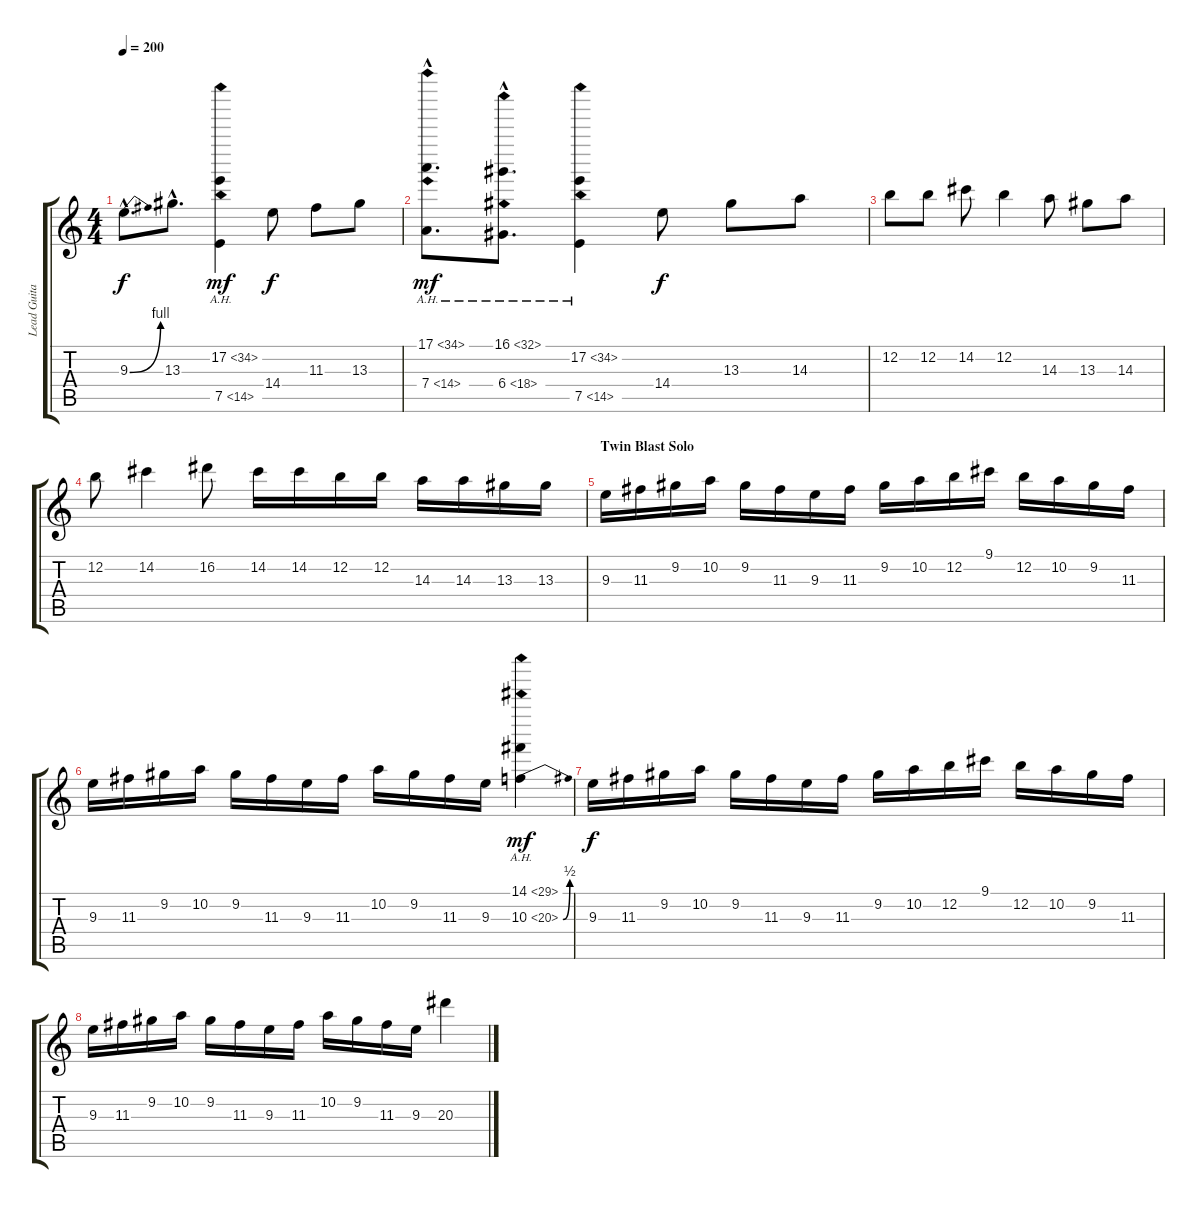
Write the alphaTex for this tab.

\track ("Lead Guitar (Totman)" "Lead Guita") {instrument distortionguitar}
\staff {score tabs}
\tuning (E4 B3 G3 D3 A2 E2) {hide}
\ts (4 4)
\tempo 200
\clef g2
\ks c
9.3{be (bend 0 0 60 4) hac}.8{d dy f} 13.3{hac}.8{d} (17.2{ah 17} 7.5{ah 7}).4{dy mf} 14.4.8{dy f} 11.3.8 13.3.8 |
(17.1{ah 17 hac} 7.4{ah 7 hac}).8{d dy mf} (16.1{ah 16 hac} 6.4{ah 12 hac}).8{d} (17.2{ah 17} 7.5{ah 7}).4 14.4.8{dy f} 13.3.8 14.3.8 |
12.2.8 12.2.8 14.2.8 12.2.4 14.3.8 13.3.8 14.3.8 |
12.2.8 14.2.4 16.2.8 14.2.16 14.2.16 12.2.16 12.2.16 14.3.16 14.3.16 13.3.16 13.3.16 |
\section ("" "Twin Blast Solo")
9.3.16 11.3.16 9.2.16 10.2.16 9.2.16 11.3.16 9.3.16 11.3.16 9.2.16 10.2.16 12.2.16 9.1.16 12.2.16 10.2.16 9.2.16 11.3.16 |
9.3.16 11.3.16 9.2.16 10.2.16 9.2.16 11.3.16 9.3.16 11.3.16 10.2.16 9.2.16 11.3.16 9.3.16 (14.1{ah 15} 10.3{be (bend 0 0 60 2) ah 10}).4{dy mf} |
9.3.16{dy f} 11.3.16 9.2.16 10.2.16 9.2.16 11.3.16 9.3.16 11.3.16 9.2.16 10.2.16 12.2.16 9.1.16 12.2.16 10.2.16 9.2.16 11.3.16 |
9.3.16 11.3.16 9.2.16 10.2.16 9.2.16 11.3.16 9.3.16 11.3.16 10.2.16 9.2.16 11.3.16 9.3.16 20.3{ss}.4
